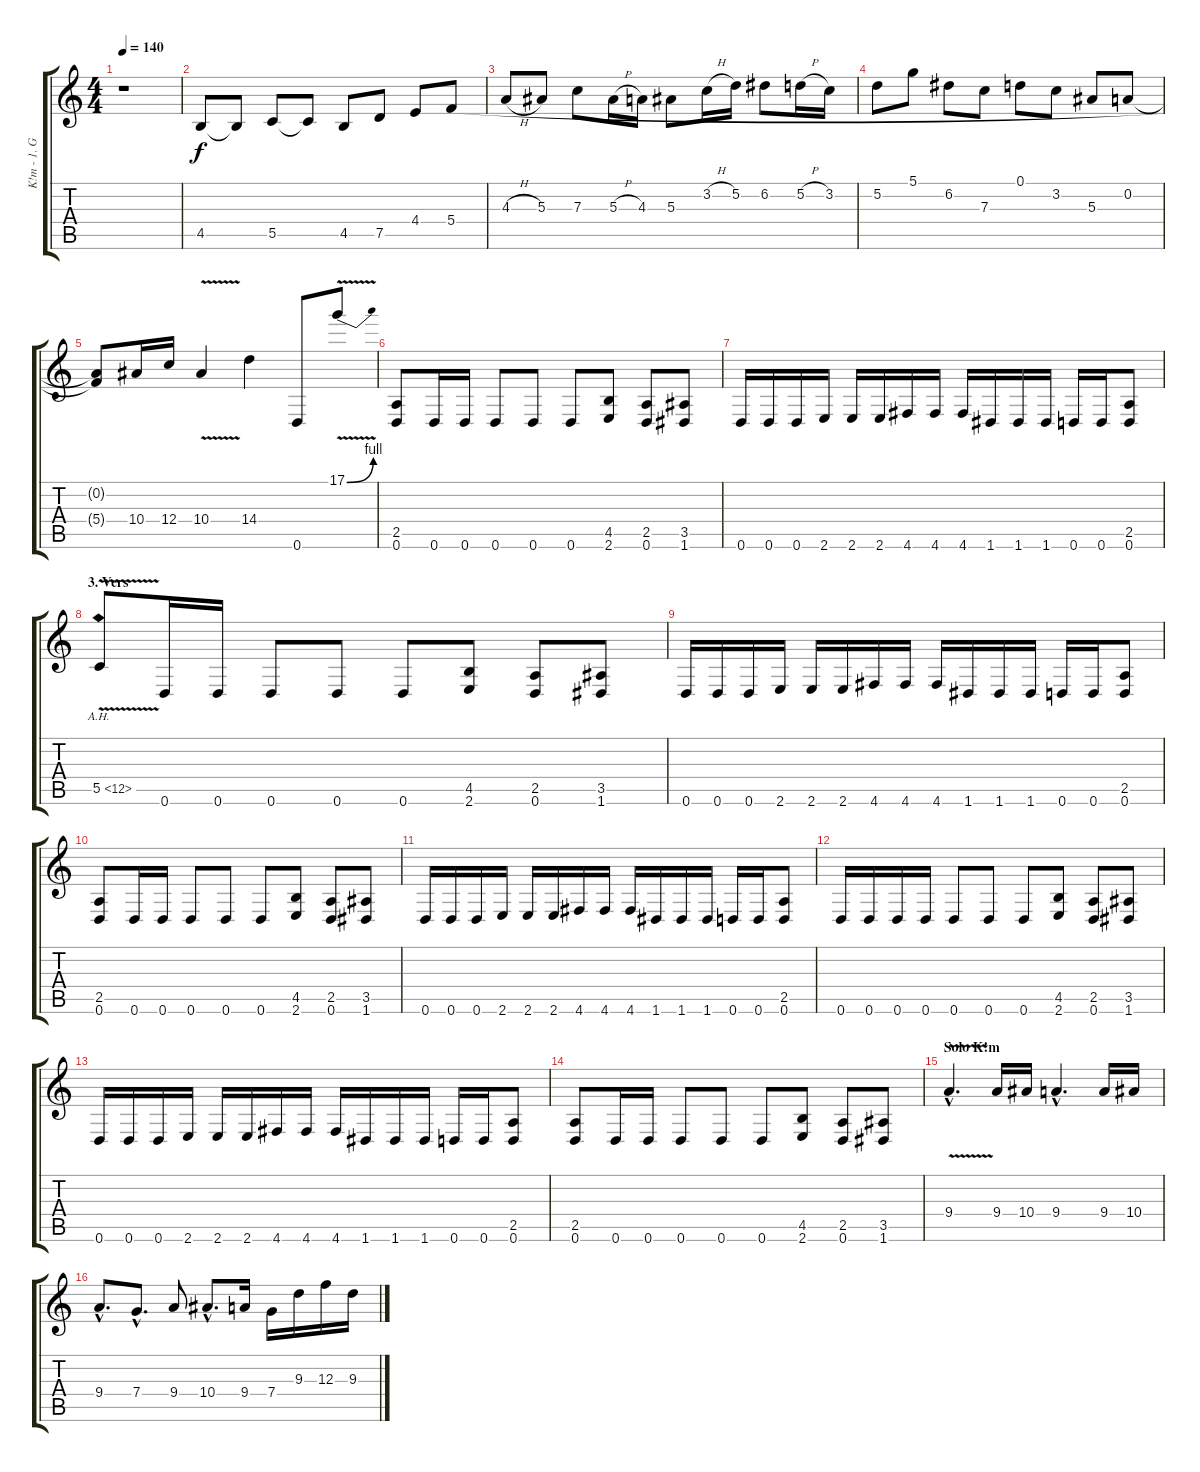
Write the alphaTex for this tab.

\track ("K!m - 1. Guitar" "K!m - 1. G") {instrument distortionguitar}
\staff {score tabs}
\tuning (D4 A3 F3 C3 G2 D2) {hide}
\ts (4 4)
\tempo 140
\clef g2
\ks c
r.1{dy f} |
4.5.8 4.5{t}.8 5.5.8 5.5{t}.8 4.5.8 7.5.8 4.4.8 5.4.8 |
4.3{h}.8 5.3.8 7.3.8 5.3{h}.16 4.3.16 5.3.8 3.2{h}.16 5.2.16 6.2.8 5.2{h}.16 3.2.16 |
5.2.8 5.1.8 6.2.8 7.3.8 0.1.8 3.2.8 5.3.8 0.2.8 |
(0.2{t} 5.4{t}).8 10.4.16 12.4.16 10.4{v}.4 14.4.4 0.6.8 17.1{be (bend 0 0 60 4) v}.8 |
(2.5 0.6).8 0.6.16 0.6.16 0.6.8 0.6.8 0.6.8 (4.5 2.6).8 (2.5 0.6).8 (3.5 1.6).8 |
0.6.16 0.6.16 0.6.16 2.6.16 2.6.16 2.6.16 4.6.16 4.6.16 4.6.16 1.6.16 1.6.16 1.6.16 0.6.16 0.6.16 (2.5 0.6).8 |
\section ("" "3. Vers")
5.5{ah 7 v}.8 0.6.16 0.6.16 0.6.8 0.6.8 0.6.8 (4.5 2.6).8 (2.5 0.6).8 (3.5 1.6).8 |
0.6.16 0.6.16 0.6.16 2.6.16 2.6.16 2.6.16 4.6.16 4.6.16 4.6.16 1.6.16 1.6.16 1.6.16 0.6.16 0.6.16 (2.5 0.6).8 |
(2.5 0.6).8 0.6.16 0.6.16 0.6.8 0.6.8 0.6.8 (4.5 2.6).8 (2.5 0.6).8 (3.5 1.6).8 |
0.6.16 0.6.16 0.6.16 2.6.16 2.6.16 2.6.16 4.6.16 4.6.16 4.6.16 1.6.16 1.6.16 1.6.16 0.6.16 0.6.16 (2.5 0.6).8 |
0.6.16 0.6.16 0.6.16 0.6.16 0.6.8 0.6.8 0.6.8 (4.5 2.6).8 (2.5 0.6).8 (3.5 1.6).8 |
0.6.16 0.6.16 0.6.16 2.6.16 2.6.16 2.6.16 4.6.16 4.6.16 4.6.16 1.6.16 1.6.16 1.6.16 0.6.16 0.6.16 (2.5 0.6).8 |
(2.5 0.6).8 0.6.16 0.6.16 0.6.8 0.6.8 0.6.8 (4.5 2.6).8 (2.5 0.6).8 (3.5 1.6).8 |
\section ("" "Solo K!m")
9.4{v hac}.4{d volume 15 balance 8} 9.4.16 10.4.16 9.4{hac}.4{d} 9.4.16 10.4.16 |
9.4{hac}.8{d} 7.4{hac}.8{d} 9.4.8 10.4{hac}.8{d} 9.4.16 7.4.16 9.3.16 12.3.16 9.3.16
